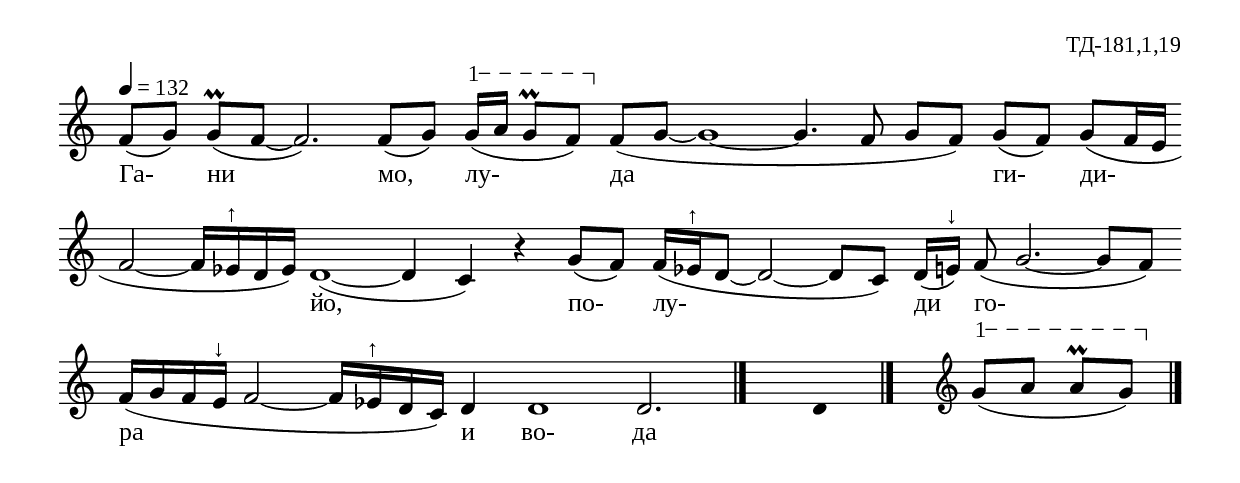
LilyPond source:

%{
td_181_1_19
%}

\include "td-preamble.ly"

\score {
\relative c' {
\tempo 4 = 132
\cadenzaOn
f8[( g]) g\prall[( f]~ f2.) f8[( g]) 
\varA
g16\startTextSpan[( a] g8\prall[ f\stopTextSpan]) 
f8[( g]~ g1~ g4. f8 g[ f]) \bar "" g[( f])
\bar ""
g[( f16 e] \bar "" f2~ f16[ ees^"↑" d ees]) \bar "" d1~( d4 c) r \bar ""
g'8[( f]) \bar "" f16[( ees!^"↑" d8]~ d2~ d8[ c]) \bar ""
d16[( e^"↓"])
\bar ""
f8( g2.~ g8[ f]) \bar "" f16[( g f e^"↓"] f2~ f16[ ees^"↑" d c]) d4 d1 d2.
 \bar "|." 
s4 \fixB d \fixC
  \bar "|." 
 s16 \clef treble
 \varA
g8\startTextSpan[( a] a\prall[ g\stopTextSpan])
 \bar "|."   
}
\addlyrics { Га- ни мо, лу- да ги- ди- йо, по- лу- ди го- ра и во- да }
%
\layout {
   \context { 
	    \Staff \remove "Time_signature_engraver" } 
  indent = #0
  line-width = 190\mm
  ragged-right=##f
}
%
\midi { 
	\context {
		\Score tempoWholesPerMinute = #(ly:make-moment 132 4)
		}
	}
}
%
\header{
  opus = "ТД-181,1,19"
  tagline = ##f
}


